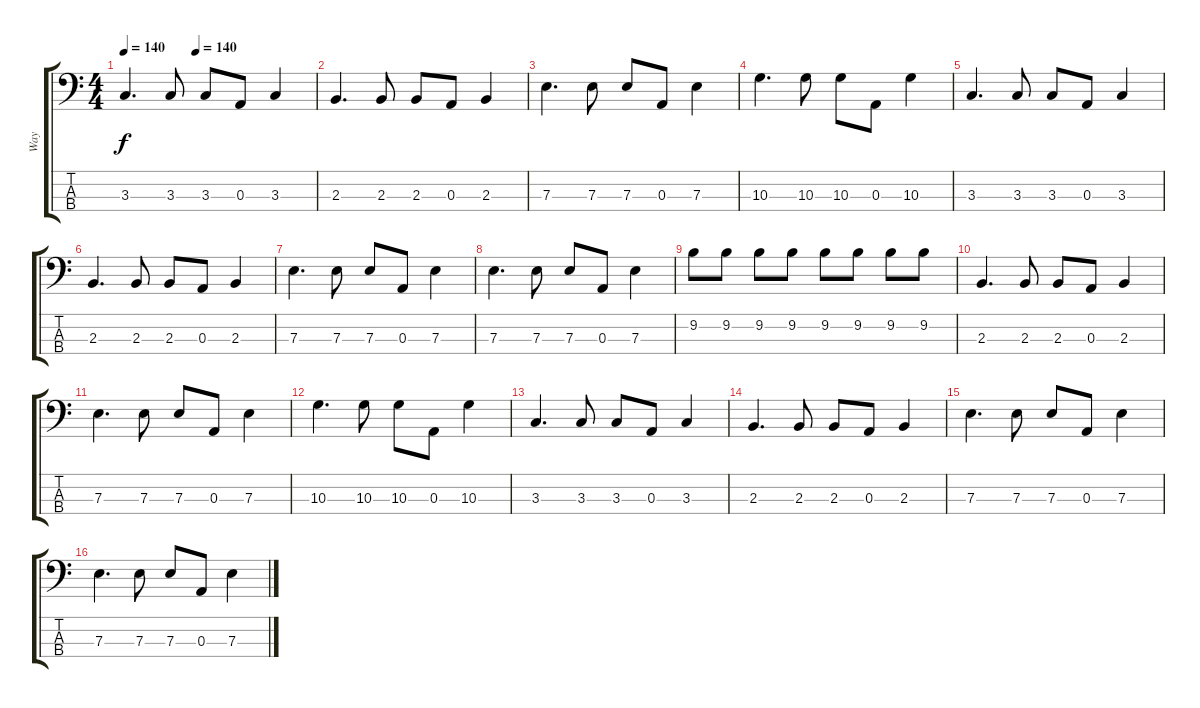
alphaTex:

\track ("Way" "Way") {instrument electricbasspick}
\staff {score tabs}
\tuning (G2 D2 A1 E1) {hide}
\ts (4 4)
\tempo 140
\tempo (140 0.375)
\clef f4
\ks c
3.3.4{d dy f} 3.3.8 3.3.8 0.3.8 3.3.4 |
2.3.4{d} 2.3.8 2.3.8 0.3.8 2.3.4 |
7.3.4{d} 7.3.8 7.3.8 0.3.8 7.3.4 |
10.3.4{d} 10.3.8 10.3.8 0.3.8 10.3.4 |
3.3.4{d} 3.3.8 3.3.8 0.3.8 3.3.4 |
2.3.4{d} 2.3.8 2.3.8 0.3.8 2.3.4 |
7.3.4{d} 7.3.8 7.3.8 0.3.8 7.3.4 |
7.3.4{d} 7.3.8 7.3.8 0.3.8 7.3.4 |
9.2.8 9.2.8 9.2.8 9.2.8 9.2.8 9.2.8 9.2.8 9.2.8 |
2.3.4{d} 2.3.8 2.3.8 0.3.8 2.3.4 |
7.3.4{d} 7.3.8 7.3.8 0.3.8 7.3.4 |
10.3.4{d} 10.3.8 10.3.8 0.3.8 10.3.4 |
3.3.4{d} 3.3.8 3.3.8 0.3.8 3.3.4 |
2.3.4{d} 2.3.8 2.3.8 0.3.8 2.3.4 |
7.3.4{d} 7.3.8 7.3.8 0.3.8 7.3.4 |
7.3.4{d} 7.3.8 7.3.8 0.3.8 7.3.4
